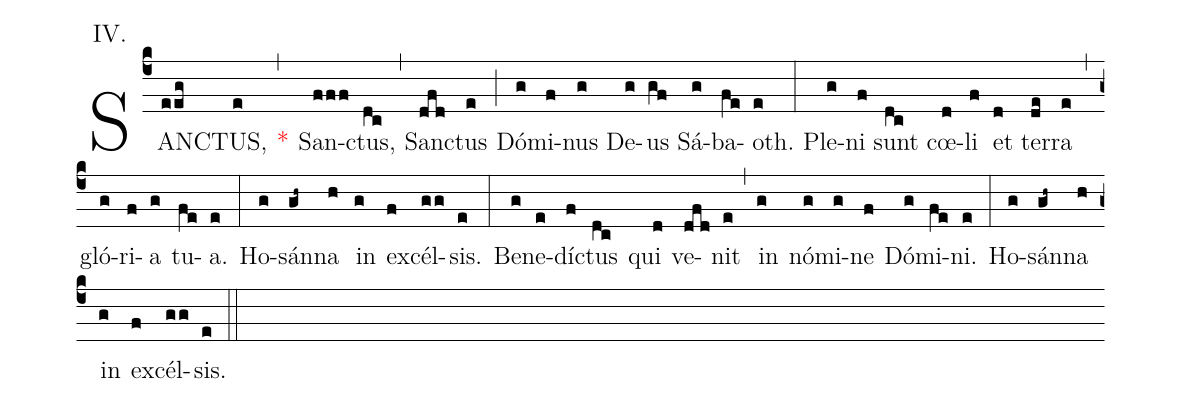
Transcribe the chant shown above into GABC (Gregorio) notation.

annotation:IV.;
office-part:Kyriale;
%%
(c4) SAN(eeg)CTUS,(e) <v>\red{*}</v>(,) San(fff)ctus,(dc) (,) San(dfd)ctus(e) (;) Dó(g)mi(f)nus(g) De(g)us(gf) Sá(g)ba(fe)oth.(e) (:) Ple(g)ni(f) sunt(dc) cœ(d)li(f) et(d) ter(de)ra(e) (,) gló(g)ri(f)a(g) tu(fe)a.(e) (:) Ho(g)sán(gh~)na(h) in(g) ex(f)cél(gg)sis.(e) (:) Be(g)ne(e)díc(f)tus(dc) qui(d) ve(dfd)nit(e) (,) in(g) nó(g)mi(g)ne(f) Dó(g)mi(fe)ni.(e) (:) Ho(g)sán(gh~)na(h) in(g) ex(f)cél(gg)sis.(e) (::)
